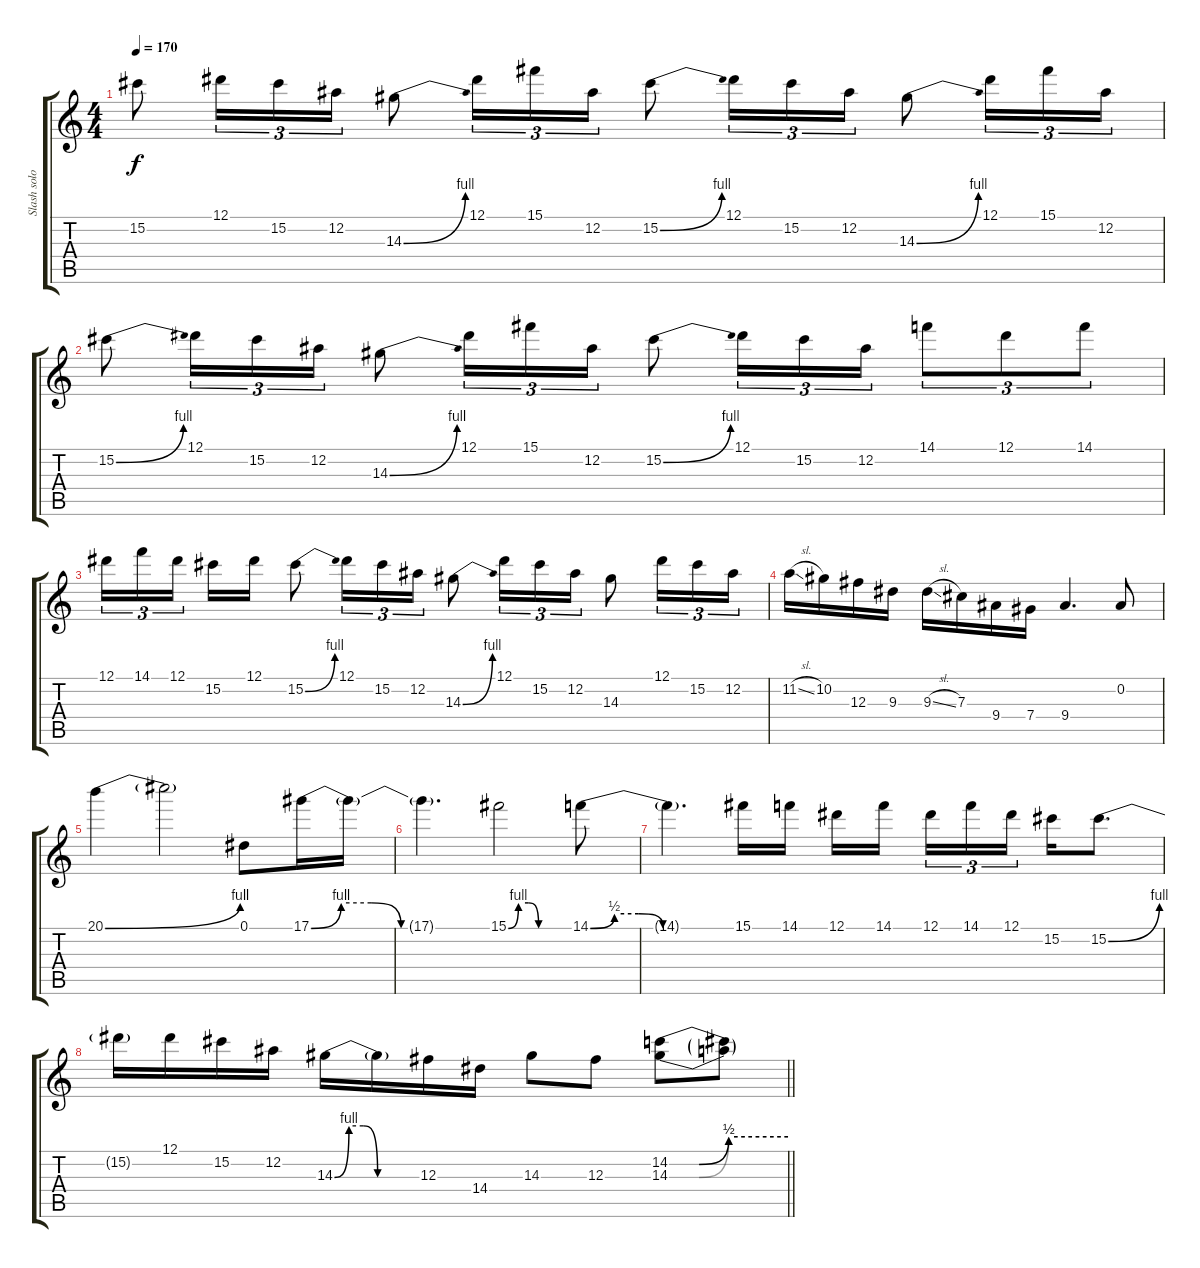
\track ("Slash solo" "Slash solo") {instrument distortionguitar}
\staff {score tabs}
\tuning (Eb4 Bb3 Gb3 Db3 Ab2 Eb2) {hide}
\ts (4 4)
\tempo 170
\clef g2
\ks c
15.2{t}.8{dy f} 12.1.16{tu (3 2)} 15.2.16{tu (3 2)} 12.2.16{tu (3 2)} 14.3{be (bend 0 0 60 4)}.8 12.1.16{tu (3 2)} 15.1.16{tu (3 2)} 12.2.16{tu (3 2)} 15.2{be (bend 0 0 60 4)}.8 12.1.16{tu (3 2)} 15.2.16{tu (3 2)} 12.2.16{tu (3 2)} 14.3{be (bend 0 0 60 4)}.8 12.1.16{tu (3 2)} 15.1.16{tu (3 2)} 12.2.16{tu (3 2)} |
15.2{be (bend 0 0 60 4)}.8 12.1.16{tu (3 2)} 15.2.16{tu (3 2)} 12.2.16{tu (3 2)} 14.3{be (bend 0 0 60 4)}.8 12.1.16{tu (3 2)} 15.1.16{tu (3 2)} 12.2.16{tu (3 2)} 15.2{be (bend 0 0 60 4)}.8 12.1.16{tu (3 2)} 15.2.16{tu (3 2)} 12.2.16{tu (3 2)} 14.1.8{tu (3 2)} 12.1.8{tu (3 2)} 14.1.8{tu (3 2)} |
12.1.16{tu (3 2)} 14.1.16{tu (3 2)} 12.1.16{tu (3 2) beam splitsecondary} 15.2.16 12.1.16 15.2{be (bend 0 0 60 4)}.8 12.1.16{tu (3 2)} 15.2.16{tu (3 2)} 12.2.16{tu (3 2)} 14.3{be (bend 0 0 60 4)}.8 12.1.16{tu (3 2)} 15.2.16{tu (3 2)} 12.2.16{tu (3 2)} 14.3.8 12.1.16{tu (3 2)} 15.2.16{tu (3 2)} 12.2.16{tu (3 2)} |
11.2{sl}.16 10.2.16 12.3.16 9.3.16 9.3{sl}.16 7.3.16 9.4.16 7.4.16 9.4.4{d} 0.2.8 |
20.1{be (bend 0 0 60 4)}.4 20.1{t}.2 0.1.8 17.1{be (custom 0 0 10 4 20 4 30 0 60 0)}.16 17.1{t}.16 |
17.1{t}.4{d} 15.1{be (custom 0 0 10 4 20 4 30 0 60 0)}.2 14.1{be (custom 0 0 10 2 20 2 30 0 60 0)}.8 |
14.1{t}.4{d} 15.1.16 14.1.16 12.1.16 14.1.16{beam splitsecondary} 12.1.16{tu (3 2)} 14.1.16{tu (3 2)} 12.1.16{tu (3 2)} 15.2.16 15.2{be (bend 0 0 60 4)}.8{d} |
\barLineRight lightlight
15.2{t}.16 12.1.16 15.2.16 12.2.16 14.3{be (custom 0 0 10 4 20 4 30 0 60 0)}.16 14.3{t}.16 12.3.16 14.4.16 14.3.8 12.3.8 (14.2{be (custom 0 0 15 0 30 2 60 2)} 14.3{be (custom 0 0 15 0 30 2 60 2)}).8 (14.2{t} 14.3{t}).8
